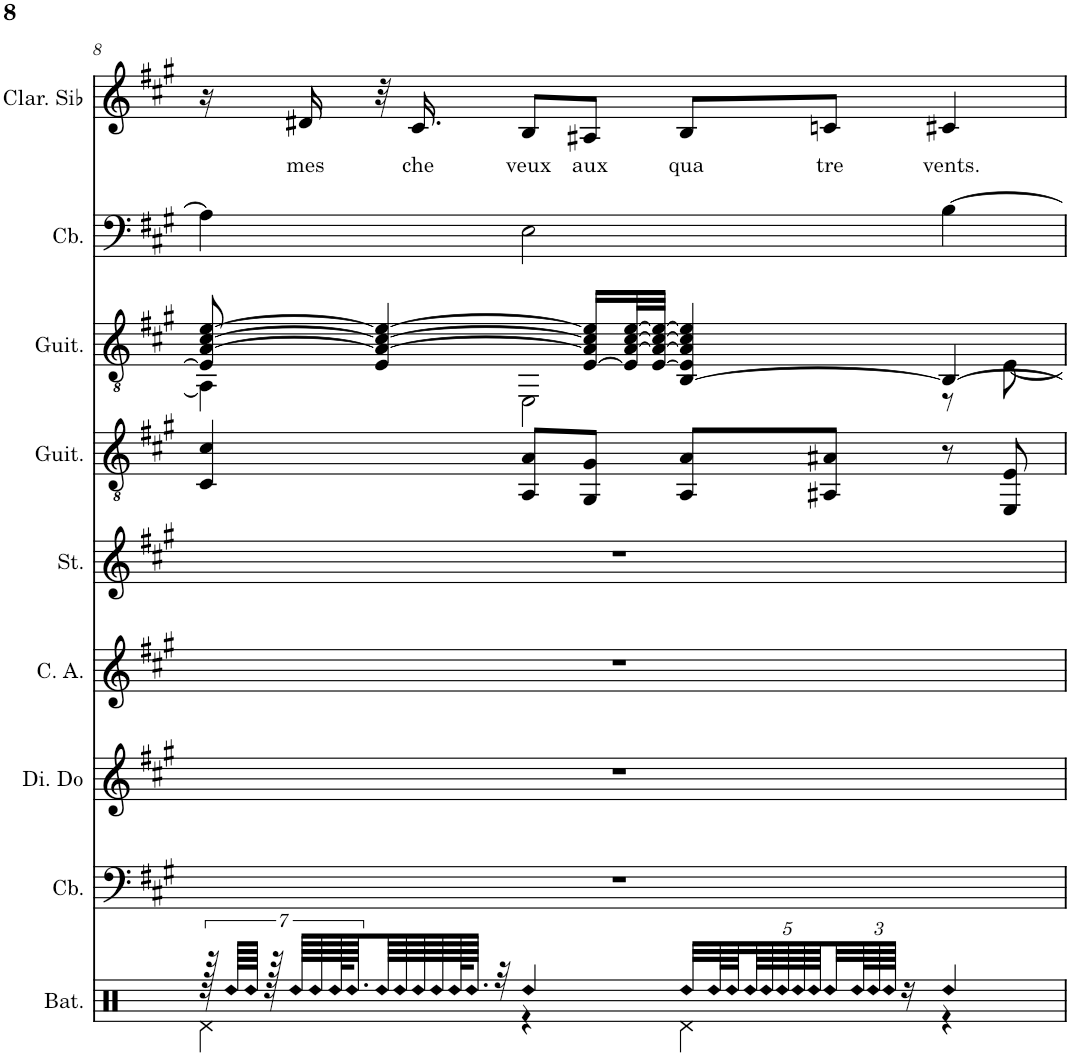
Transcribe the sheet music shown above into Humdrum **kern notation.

**kern	**kern	**kern	**kern	**kern	**kern	**kern	**kern	**kern	**text
*part9	*part8	*part7	*part6	*part5	*part4	*part3	*part2	*part1	*part1
*staff9	*staff8	*staff7	*staff6	*staff5	*staff4	*staff3	*staff2	*staff1	*staff1
*I"Batterie, Drums	*I"Contrebasse, Acoustic Bass	*I"Dizi en Do, Piccolo	*I"Cor anglais, English Horn	*I"Cordes, String Ensemble 2	*I"Guitare acoustique, Acoustic Guitar (steel)	*I"Guitare classique, Acoustic Guitar (nylon)	*I"Contrebasse, Acoustic Bass	*I"Clarinette en Sib	*
*I'Bat.	*I'Cb.	*I'Di. Do	*I'C. A.	*I'St.	*I'Guit.	*I'Guit.	*I'Cb.	*I'Clar. Sib	*
!!LO:PB:g=z
*clefX	*clefF4	*clefG2	*clefG2	*clefG2	*clefGv2	*clefGv2	*clefF4	*clefG2	*
*	*Trd7c12	*Trd-7c-12	*Trd4c7	*	*	*	*Trd7c12	*Trd1c2	*
*k[]	*k[f#c#g#]	*k[f#c#g#]	*k[f#c#g#]	*k[f#c#g#]	*k[f#c#g#]	*k[f#c#g#]	*k[f#c#g#]	*k[f#c#g#]	*
*M4/4	*M4/4	*M4/4	*M4/4	*M4/4	*M4/4	*M4/4	*M4/4	*M4/4	*
=8	=8	=8	=8	=8	=8	=8	=8	=8	=8
*^	*	*	*	*	*	*^	*	*	*
112r	4Rd\	1r	1r	1r	1r	4C#/ 4c#/	8E/] [8A/ [8c#/ [8e/	4AA\]	4A\]	16r	.
!LO:N:head=diamond	!	!	!	!	!	!	!	!	!	!	!
56Rdd/LLLL	.	.	.	.	.	.	.	.	.	.	.
!LO:N:head=diamond	!	!	!	!	!	!	!	!	!	!	!
56Rdd/JJJJ	.	.	.	.	.	.	.	.	.	.	.
112r	.	.	.	.	.	.	.	.	.	.	.
!LO:N:head=diamond	!	!	!	!	!	!	!	!	!	!	!
56Rdd/LLLL	.	.	.	.	.	.	.	.	.	.	.
!	!	!	!	!	!	!	!	!	!	!	!LO:LY:b
.	.	.	.	.	.	.	.	.	.	16d#X/	mes
!LO:N:head=diamond	!	!	!	!	!	!	!	!	!	!	!
56Rdd/	.	.	.	.	.	.	.	.	.	.	.
!LO:N:head=diamond	!	!	!	!	!	!	!	!	!	!	!
112Rdd/K	.	.	.	.	.	.	.	.	.	.	.
!LO:N:head=diamond	!	!	!	!	!	!	!	!	!	!	!
56.Rdd/	.	.	.	.	.	.	.	.	.	.	.
!LO:N:head=diamond	!	!	!	!	!	!	!	!	!	!	!
64Rdd/	.	.	.	.	.	.	4E/ 4A/_ 4c#/_ 4e/_	.	.	32r	.
!LO:N:head=diamond	!	!	!	!	!	!	!	!	!	!	!
64Rdd/	.	.	.	.	.	.	.	.	.	.	.
!LO:N:head=diamond	!	!	!	!	!	!	!	!	!	!	!LO:LY:b
64Rdd/	.	.	.	.	.	.	.	.	.	16.c#/	che
!LO:N:head=diamond	!	!	!	!	!	!	!	!	!	!	!
64Rdd/	.	.	.	.	.	.	.	.	.	.	.
!LO:N:head=diamond	!	!	!	!	!	!	!	!	!	!	!
128Rdd/K	.	.	.	.	.	.	.	.	.	.	.
!LO:N:head=diamond	!	!	!	!	!	!	!	!	!	!	!
64.Rdd/JJJJ	.	.	.	.	.	.	.	.	.	.	.
32r	.	.	.	.	.	.	.	.	.	.	.
!LO:N:head=diamond	!	!	!	!	!	!	!	!	!	!	!LO:LY:b
4Rdd/	4r	.	.	.	.	8AA/ 8A/L	.	2EE\	2E\	8B/L	veux
!	!	!	!	!	!	!	!	!	!	!	!LO:LY:b
.	.	.	.	.	.	8GG#/ 8G#/J	[16E/ 16A/] 16c#/] 16e/]LL	.	.	8A#X/J	aux
.	.	.	.	.	.	.	32E/] [32A/ [32c#/ [32e/L	.	.	.	.
.	.	.	.	.	.	.	[32E/ 32A/_ 32c#/_ 32e/_JJJ	.	.	.	.
!LO:N:head=diamond	!	!	!	!	!	!	!	!	!	!	!LO:LY:b
32Rdd/LLL	4Rd\	.	.	.	.	8AA/ 8A/L	[4BB/ 4E/] 4A/] 4c#/] 4e/]	.	.	8B/L	qua
!LO:N:head=diamond	!	!	!	!	!	!	!	!	!	!	!
64Rdd/L	.	.	.	.	.	.	.	.	.	.	.
!LO:N:head=diamond	!	!	!	!	!	!	!	!	!	!	!
64Rdd/	.	.	.	.	.	.	.	.	.	.	.
*Xbrackettup	*	*	*	*	*	*	*	*	*	*	*
!LO:N:head=diamond	!	!	!	!	!	!	!	!	!	!	!
80Rdd/	.	.	.	.	.	.	.	.	.	.	.
!LO:N:head=diamond	!	!	!	!	!	!	!	!	!	!	!
80Rdd/	.	.	.	.	.	.	.	.	.	.	.
!LO:N:head=diamond	!	!	!	!	!	!	!	!	!	!	!
80Rdd/	.	.	.	.	.	.	.	.	.	.	.
!LO:N:head=diamond	!	!	!	!	!	!	!	!	!	!	!
80Rdd/	.	.	.	.	.	.	.	.	.	.	.
!LO:N:head=diamond	!	!	!	!	!	!	!	!	!	!	!
80Rdd/J	.	.	.	.	.	.	.	.	.	.	.
!LO:N:head=diamond	!	!	!	!	!	!	!	!	!	!	!LO:LY:b
32Rdd/	.	.	.	.	.	8AA#X/ 8A#X/J	.	.	.	8cn/J	tre
!LO:N:head=diamond	!	!	!	!	!	!	!	!	!	!	!
96Rdd/L	.	.	.	.	.	.	.	.	.	.	.
!LO:N:head=diamond	!	!	!	!	!	!	!	!	!	!	!
96Rdd/	.	.	.	.	.	.	.	.	.	.	.
!LO:N:head=diamond	!	!	!	!	!	!	!	!	!	!	!
96Rdd/JJJJ	.	.	.	.	.	.	.	.	.	.	.
16r	.	.	.	.	.	.	.	.	.	.	.
!LO:N:head=diamond	!	!	!	!	!	!	!	!	!	!	!LO:LY:b
4Rdd/	4r	.	.	.	.	8r	4BB/_	8r	[4B\	4c#X/	vents.
.	.	.	.	.	.	8EE/ 8E/	.	[8E\	.	.	.
*v	*v	*	*	*	*	*	*v	*v	*	*	*
=	=	=	=	=	=	=	=	=	=
*-	*-	*-	*-	*-	*-	*-	*-	*-	*-
